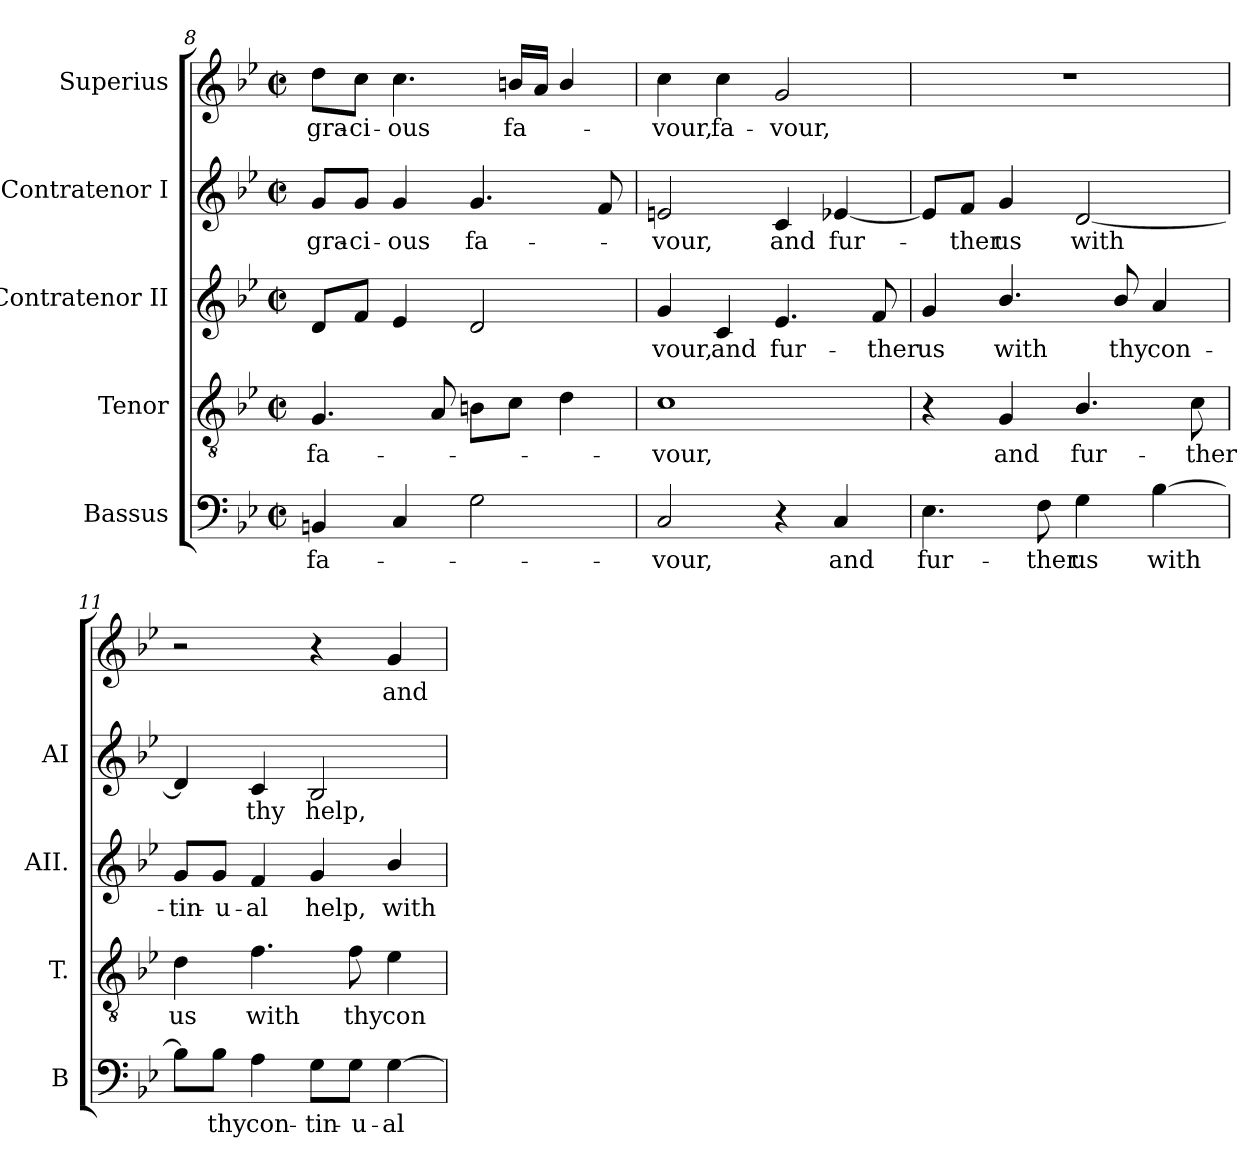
**kern	**text	**kern	**text	**kern	**text	**kern	**text	**kern	**text
*part5	*part5	*part4	*part4	*part3	*part3	*part2	*part2	*part1	*part1
*staff5	*staff5	*staff4	*staff4	*staff3	*staff3	*staff2	*staff2	*staff1	*staff1
*I"Bassus	*	*I"Tenor	*	*I"Contratenor II	*	*I"Contratenor I	*	*I"Superius	*
*I'B	*	*I'T.	*	*I'AII.	*	*I'AI	*	*	*
*clefF4	*	*clefGv2	*	*clefG2	*	*clefG2	*	*clefG2	*
*	*	*ITrd7c12	*	*	*	*	*	*	*
*k[b-e-]	*	*k[b-e-]	*	*k[b-e-]	*	*k[b-e-]	*	*k[b-e-]	*
*B-:	*	*B-:	*	*B-:	*	*B-:	*	*B-:	*
*M2/2	*	*M2/2	*	*M2/2	*	*M2/2	*	*M2/2	*
*met(c|)	*	*met(c|)	*	*met(c|)	*	*met(c|)	*	*met(c|)	*
=8	=8	=8	=8	=8	=8	=8	=8	=8	=8
!	!LO:LY:b:color=#000000	!	!	!	!	!	!	!	!
!	!	!	!LO:LY:b:color=#000000	!	!	!	!	!	!
!	!	!	!	!	!	!	!LO:LY:b:color=#000000	!	!
!	!	!	!	!	!	!	!	!	!LO:LY:b:color=#000000
4BBni/	fa-	4.GGi/	fa-	8di/L	.	8gi/L	gra-	8ddi\L	gra-
!	!	!	!	!	!	!	!LO:LY:b:color=#000000	!	!
!	!	!	!	!	!	!	!	!	!LO:LY:b:color=#000000
.	.	.	.	8fi/J	.	8gi/J	-ci-	8cci\J	-ci-
!	!	!	!	!	!	!	!LO:LY:b:color=#000000	!	!
!	!	!	!	!	!	!	!	!	!LO:LY:b:color=#000000
4Ci/	.	.	.	4e-i/	.	4gi/	-ous	4.cci\	-ous
.	.	8AAi/	.	.	.	.	.	.	.
!	!	!	!	!	!	!	!LO:LY:b:color=#000000	!	!
2Gi\	.	8BBni\L	.	2di/	.	4.gi/	fa-	.	.
!	!	!	!	!	!	!	!	!	!LO:LY:b:color=#000000
.	.	8Ci\J	.	.	.	.	.	16bni/LL	fa-
.	.	.	.	.	.	.	.	16ai/JJ	.
.	.	4Di\	.	.	.	.	.	4bi/	.
.	.	.	.	.	.	8fi/	.	.	.
=9	=9	=9	=9	=9	=9	=9	=9	=9	=9
!	!LO:LY:b:color=#000000	!	!	!	!	!	!	!	!
!	!	!	!LO:LY:b:color=#000000	!	!	!	!	!	!
!	!	!	!	!	!LO:LY:b:color=#000000	!	!	!	!
!	!	!	!	!	!	!	!LO:LY:b:color=#000000	!	!
!	!	!	!	!	!	!	!	!	!LO:LY:b:color=#000000
2Ci/	-vour,	1Ci	-vour,	4gi/	-vour,	2eni/	-vour,	4cci\	-vour,
!	!	!	!	!	!LO:LY:b:color=#000000	!	!	!	!
!	!	!	!	!	!	!	!	!	!LO:LY:b:color=#000000
.	.	.	.	4ci/	and	.	.	4cci\	fa-
!	!	!	!	!	!LO:LY:b:color=#000000	!	!	!	!
!	!	!	!	!	!	!	!LO:LY:b:color=#000000	!	!
!	!	!	!	!	!	!	!	!	!LO:LY:b:color=#000000
4r	.	.	.	4.e-i/	fur-	4ci/	and	2gi/	-vour,
!	!LO:LY:b:color=#000000	!	!	!	!	!	!	!	!
!	!	!	!	!	!	!	!LO:LY:b:color=#000000	!	!
4Ci/	and	.	.	.	.	[4e-Xi/	fur-	.	.
!	!	!	!	!	!LO:LY:b:color=#000000	!	!	!	!
.	.	.	.	8fi/	-ther	.	.	.	.
!!LO:PB:g=z
=10	=10	=10	=10	=10	=10	=10	=10	=10	=10
!	!LO:LY:b:color=#000000	!	!	!	!	!	!	!	!
!	!	!	!	!	!LO:LY:b:color=#000000	!	!	!	!
4.E-i\	fur-	4r	.	4gi/	us	8e-i/L]	.	1r	.
!	!	!	!	!	!	!	!LO:LY:b:color=#000000	!	!
.	.	.	.	.	.	8fi/J	-ther	.	.
!	!	!	!LO:LY:b:color=#000000	!	!	!	!	!	!
!	!	!	!	!	!LO:LY:b:color=#000000	!	!	!	!
!	!	!	!	!	!	!	!LO:LY:b:color=#000000	!	!
.	.	4GGi/	and	4.b-i/	with	4gi/	us	.	.
!	!LO:LY:b:color=#000000	!	!	!	!	!	!	!	!
8Fi\	-ther	.	.	.	.	.	.	.	.
!	!LO:LY:b:color=#000000	!	!	!	!	!	!	!	!
!	!	!	!LO:LY:b:color=#000000	!	!	!	!	!	!
!	!	!	!	!	!	!	!LO:LY:b:color=#000000	!	!
4Gi\	us	4.BB-i/	fur-	.	.	[2di/	with	.	.
!	!	!	!	!	!LO:LY:b:color=#000000	!	!	!	!
.	.	.	.	8b-i/	thy	.	.	.	.
!	!LO:LY:b:color=#000000	!	!	!	!	!	!	!	!
!	!	!	!	!	!LO:LY:b:color=#000000	!	!	!	!
[4B-i\	with	.	.	4ai/	con-	.	.	.	.
!	!	!	!LO:LY:b:color=#000000	!	!	!	!	!	!
.	.	8Ci\	-ther	.	.	.	.	.	.
=11	=11	=11	=11	=11	=11	=11	=11	=11	=11
!	!	!	!LO:LY:b:color=#000000	!	!	!	!	!	!
!	!	!	!	!	!LO:LY:b:color=#000000	!	!	!	!
8B-i\L]	.	4Di\	us	8gi/L	-tin-	4di/]	.	2r	.
!	!LO:LY:b:color=#000000	!	!	!	!	!	!	!	!
!	!	!	!	!	!LO:LY:b:color=#000000	!	!	!	!
8B-i\J	thy	.	.	8gi/J	-u-	.	.	.	.
!	!LO:LY:b:color=#000000	!	!	!	!	!	!	!	!
!	!	!	!LO:LY:b:color=#000000	!	!	!	!	!	!
!	!	!	!	!	!LO:LY:b:color=#000000	!	!	!	!
!	!	!	!	!	!	!	!LO:LY:b:color=#000000	!	!
4Ai\	con-	4.Fi\	with	4fi/	-al	4ci/	thy	.	.
!	!LO:LY:b:color=#000000	!	!	!	!	!	!	!	!
!	!	!	!	!	!LO:LY:b:color=#000000	!	!	!	!
!	!	!	!	!	!	!	!LO:LY:b:color=#000000	!	!
8Gi\L	-tin-	.	.	4gi/	help,	2B-i/	help,	4r	.
!	!LO:LY:b:color=#000000	!	!	!	!	!	!	!	!
!	!	!	!LO:LY:b:color=#000000	!	!	!	!	!	!
8Gi\J	-u-	8Fi\	thy	.	.	.	.	.	.
!	!LO:LY:b:color=#000000	!	!	!	!	!	!	!	!
!	!	!	!LO:LY:b:color=#000000	!	!	!	!	!	!
!	!	!	!	!	!LO:LY:b:color=#000000	!	!	!	!
!	!	!	!	!	!	!	!	!	!LO:LY:b:color=#000000
[4Gi\	-al	4E-i\	con-	4b-i/	with	.	.	4gi/	and
=	=	=	=	=	=	=	=	=	=
*-	*-	*-	*-	*-	*-	*-	*-	*-	*-
